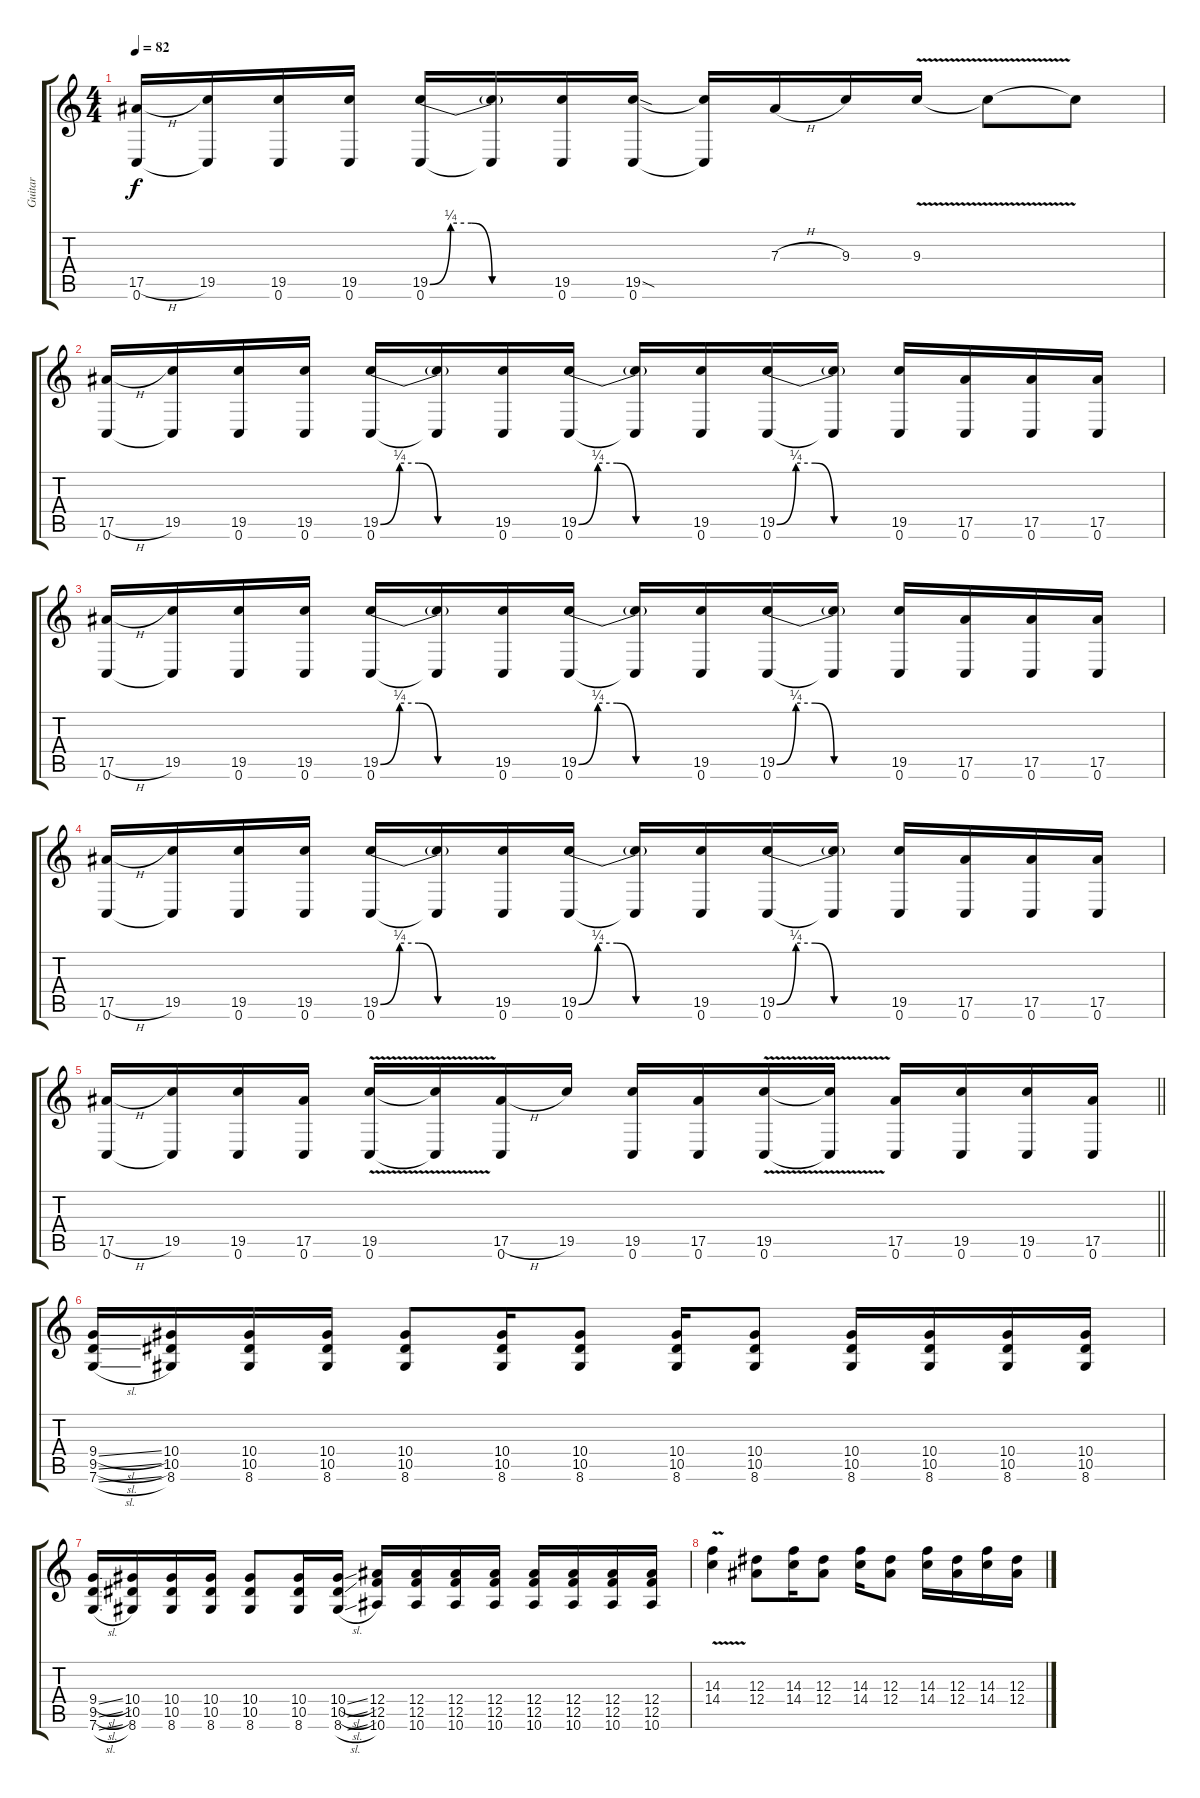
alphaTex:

\track ("Guitar" "Guitar") {instrument distortionguitar}
\staff {score tabs}
\tuning (C4 G3 Eb3 Bb2 F2 C2) {hide}
\ts (4 4)
\tempo 82
\clef g2
\ks c
(17.5{h} 0.6).16{dy f} (19.5 0.6{t}).16 (19.5 0.6).16 (19.5 0.6).16 (19.5{be (custom 0 0 10 1 20 1 30 0 60 0)} 0.6).16 (19.5{t} 0.6{t}).16 (19.5 0.6).16 (19.5{sod} 0.6).16 (19.5{t} 0.6{t}).16 7.3{h}.16 9.3.16 9.3{v}.16 9.3{t}.8 9.3{t}.8 |
(17.5{h} 0.6).16 (19.5 0.6{t}).16 (19.5 0.6).16 (19.5 0.6).16 (19.5{be (custom 0 0 10 1 20 1 30 0 60 0)} 0.6).16 (19.5{t} 0.6{t}).16 (19.5 0.6).16 (19.5{be (custom 0 0 10 1 20 1 30 0 60 0)} 0.6).16 (19.5{t} 0.6{t}).16 (19.5 0.6).16 (19.5{be (custom 0 0 10 1 20 1 30 0 60 0)} 0.6).16 (19.5{t} 0.6{t}).16 (19.5 0.6).16 (17.5 0.6).16 (17.5 0.6).16 (17.5 0.6).16 |
(17.5{h} 0.6).16 (19.5 0.6{t}).16 (19.5 0.6).16 (19.5 0.6).16 (19.5{be (custom 0 0 10 1 20 1 30 0 60 0)} 0.6).16 (19.5{t} 0.6{t}).16 (19.5 0.6).16 (19.5{be (custom 0 0 10 1 20 1 30 0 60 0)} 0.6).16 (19.5{t} 0.6{t}).16 (19.5 0.6).16 (19.5{be (custom 0 0 10 1 20 1 30 0 60 0)} 0.6).16 (19.5{t} 0.6{t}).16 (19.5 0.6).16 (17.5 0.6).16 (17.5 0.6).16 (17.5 0.6).16 |
(17.5{h} 0.6).16 (19.5 0.6{t}).16 (19.5 0.6).16 (19.5 0.6).16 (19.5{be (custom 0 0 10 1 20 1 30 0 60 0)} 0.6).16 (19.5{t} 0.6{t}).16 (19.5 0.6).16 (19.5{be (custom 0 0 10 1 20 1 30 0 60 0)} 0.6).16 (19.5{t} 0.6{t}).16 (19.5 0.6).16 (19.5{be (custom 0 0 10 1 20 1 30 0 60 0)} 0.6).16 (19.5{t} 0.6{t}).16 (19.5 0.6).16 (17.5 0.6).16 (17.5 0.6).16 (17.5 0.6).16 |
\barLineRight lightlight
(17.5{h} 0.6).16 (19.5 0.6{t}).16 (19.5 0.6).16 (17.5 0.6).16 (19.5{v} 0.6).16 (19.5{t} 0.6{t}).16 (17.5{h} 0.6).16 19.5.16 (19.5 0.6).16 (17.5 0.6).16 (19.5{v} 0.6).16 (19.5{t} 0.6{t}).16 (17.5 0.6).16 (19.5 0.6).16 (19.5 0.6).16 (17.5 0.6).16 |
(9.4{sl} 9.5{sl} 7.6{sl}).16 (10.4 10.5 8.6).16 (10.4 10.5 8.6).16 (10.4 10.5 8.6).16 (10.4 10.5 8.6).8 (10.4 10.5 8.6).16 (10.4 10.5 8.6).8 (10.4 10.5 8.6).16 (10.4 10.5 8.6).8 (10.4 10.5 8.6).16 (10.4 10.5 8.6).16 (10.4 10.5 8.6).16 (10.4 10.5 8.6).16 |
(9.4{sl} 9.5{sl} 7.6{sl}).16 (10.4 10.5 8.6).16 (10.4 10.5 8.6).16 (10.4 10.5 8.6).16 (10.4 10.5 8.6).8 (10.4 10.5 8.6).16 (10.4{sl} 10.5{sl} 8.6{sl}).16 (12.4 12.5 10.6).16 (12.4 12.5 10.6).16 (12.4 12.5 10.6).16 (12.4 12.5 10.6).16 (12.4 12.5 10.6).16 (12.4 12.5 10.6).16 (12.4 12.5 10.6).16 (12.4 12.5 10.6).16 |
(14.3{v} 14.4{v}).4 (12.3 12.4).8 (14.3 14.4).16 (12.3 12.4).8 (14.3 14.4).16 (12.3 12.4).8 (14.3 14.4).16 (12.3 12.4).16 (14.3 14.4).16 (12.3 12.4).16
